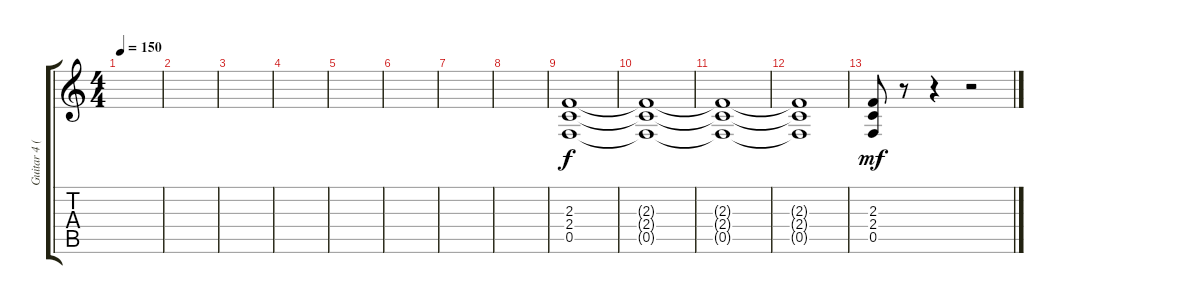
\track ("Guitar 4 (Rhytm)" "Guitar 4 (") {instrument distortionguitar}
\staff {score tabs}
\tuning (C4 G3 Eb3 Bb2 F2 C2) {hide}
\ts (4 4)
\tempo 150
\clef g2
\ks c
|
|
|
|
|
|
|
|
(2.3 2.4 0.5).1 |
(2.3{t} 2.4{t} 0.5{t}).1{dy f} |
(2.3{t} 2.4{t} 0.5{t}).1 |
(2.3{t} 2.4{t} 0.5{t}).1 |
(2.3 2.4 0.5).8{dy mf} r.8 r.4 r.2
